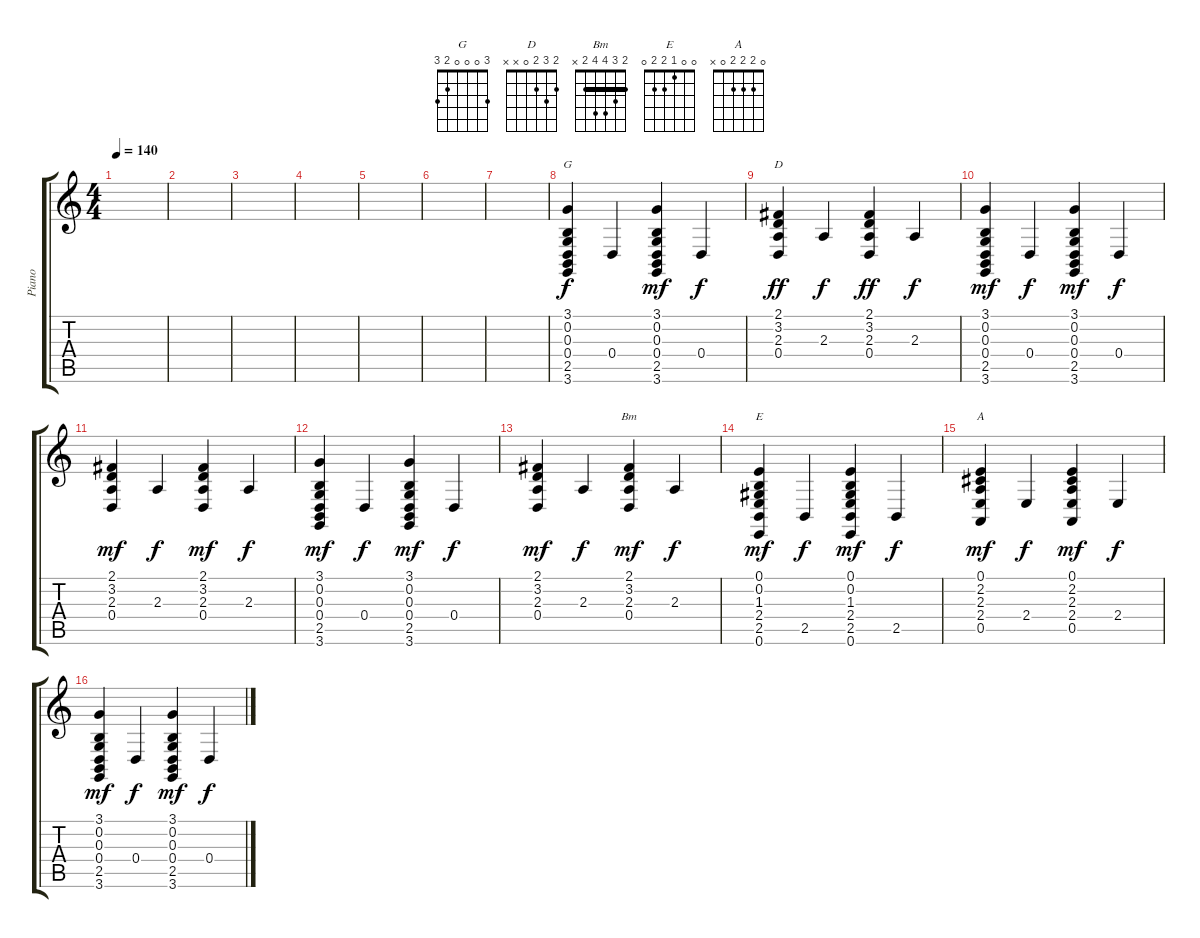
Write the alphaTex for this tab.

\track ("Piano" "Piano") {instrument brightacousticpiano}
\staff {score tabs}
\tuning (E4 B3 G3 D3 A2 E2) {hide}
\chord ("G" 3 0 0 0 2 3)
\chord ("D" 2 3 2 0 x x)
\chord ("Bm" 2 3 4 4 2 x) {barre 2}
\chord ("E" 0 0 1 2 2 0)
\chord ("A" 0 2 2 2 0 x)
\ts (4 4)
\tempo 140
\clef g2
\ks c
|
|
|
|
|
|
|
(3.1 0.2 0.3 0.4 2.5 3.6).4{ch "G"} 0.4.4{dy f} (3.1 0.2 0.3 0.4 2.5 3.6).4{dy mf} 0.4.4{dy f} |
(2.1 3.2 2.3 0.4).4{ch "D" dy ff} 2.3.4{dy f} (2.1 3.2 2.3 0.4).4{dy ff} 2.3.4{dy f} |
(3.1 0.2 0.3 0.4 2.5 3.6).4{dy mf} 0.4.4{dy f} (3.1 0.2 0.3 0.4 2.5 3.6).4{dy mf} 0.4.4{dy f} |
(2.1 3.2 2.3 0.4).4{dy mf} 2.3.4{dy f} (2.1 3.2 2.3 0.4).4{dy mf} 2.3.4{dy f} |
(3.1 0.2 0.3 0.4 2.5 3.6).4{dy mf} 0.4.4{dy f} (3.1 0.2 0.3 0.4 2.5 3.6).4{dy mf} 0.4.4{dy f} |
(2.1 3.2 2.3 0.4).4{dy mf} 2.3.4{dy f} (2.1 3.2 2.3 0.4).4{ch "Bm" dy mf} 2.3.4{dy f} |
(0.1 0.2 1.3 2.4 2.5 0.6).4{ch "E" dy mf} 2.5.4{dy f} (0.1 0.2 1.3 2.4 2.5 0.6).4{dy mf} 2.5.4{dy f} |
(0.1 2.2 2.3 2.4 0.5).4{ch "A" dy mf} 2.4.4{dy f} (0.1 2.2 2.3 2.4 0.5).4{dy mf} 2.4.4{dy f} |
(3.1 0.2 0.3 0.4 2.5 3.6).4{dy mf} 0.4.4{dy f} (3.1 0.2 0.3 0.4 2.5 3.6).4{dy mf} 0.4.4{dy f}
